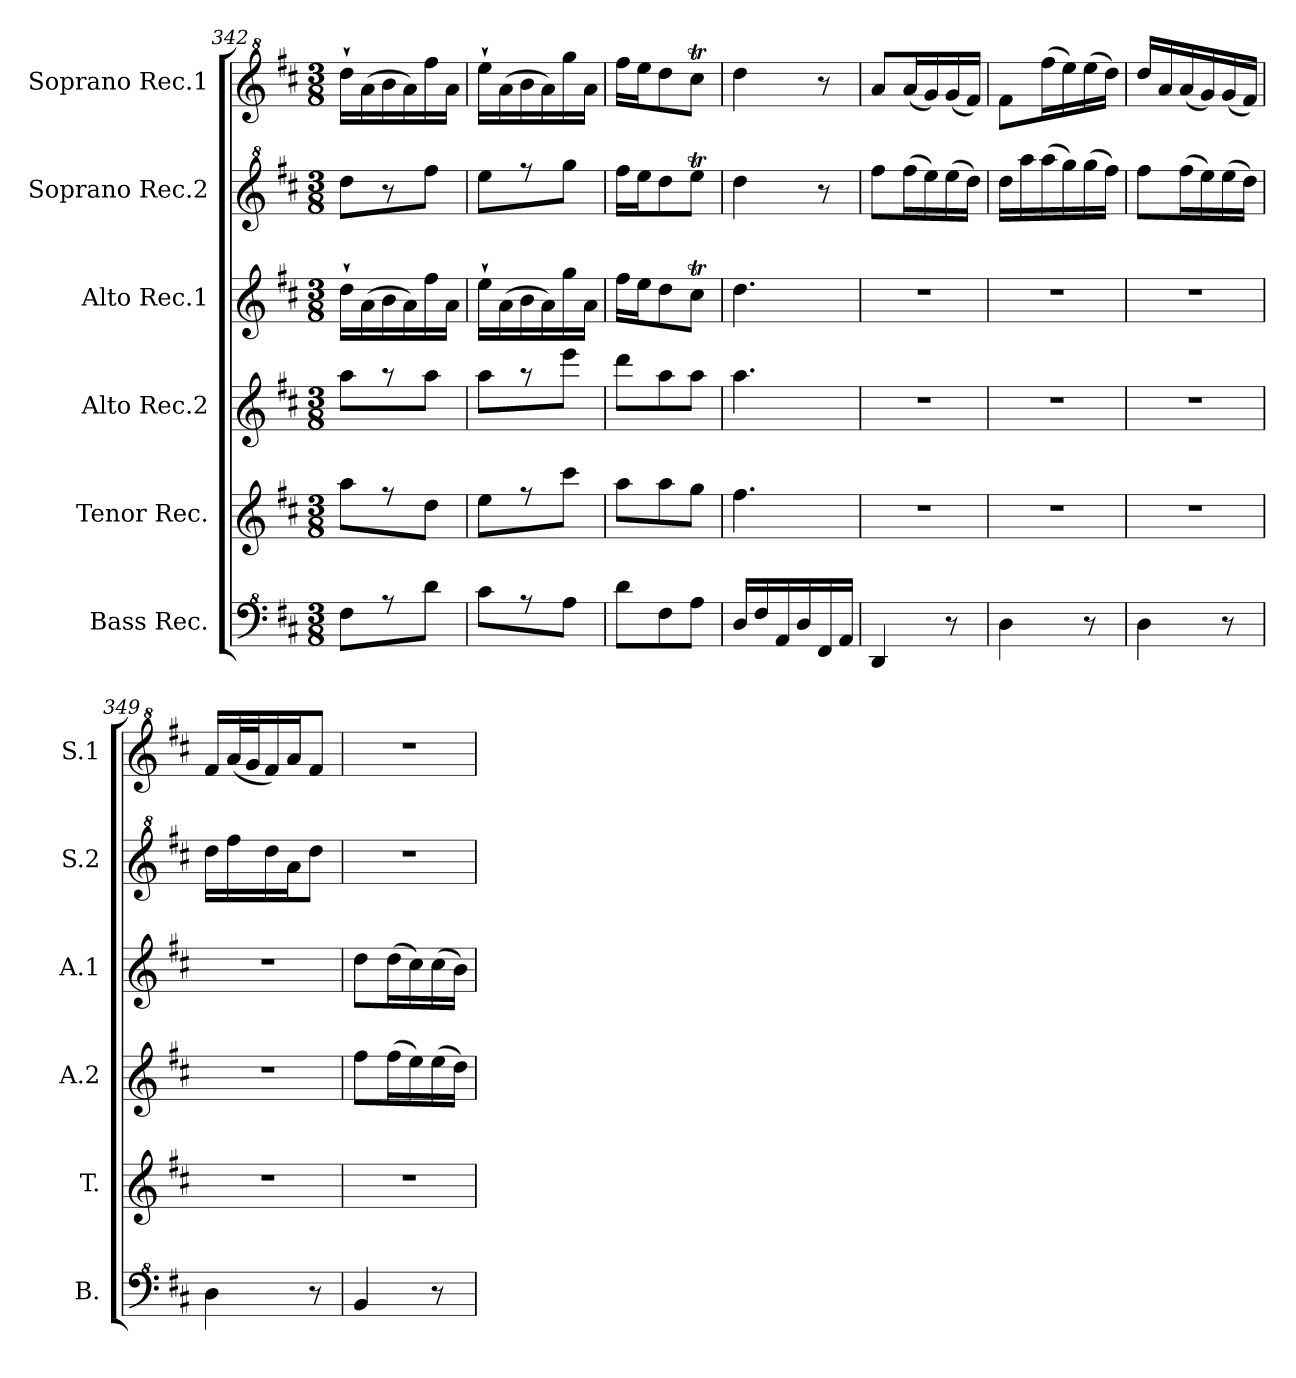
**kern	**kern	**kern	**kern	**kern	**kern
*part6	*part5	*part4	*part3	*part2	*part1
*staff6	*staff5	*staff4	*staff3	*staff2	*staff1
*I"Bass Rec.	*I"Tenor Rec.	*I"Alto Rec.2	*I"Alto Rec.1	*I"Soprano Rec.2	*I"Soprano Rec.1
*I'B.	*I'T.	*I'A.2	*I'A.1	*I'S.2	*I'S.1
*clefF^4	*clefG2	*clefG2	*clefG2	*clefG^2	*clefG^2
*k[f#c#]	*k[f#c#]	*k[f#c#]	*k[f#c#]	*k[f#c#]	*k[f#c#]
*D:	*D:	*D:	*D:	*D:	*D:
*M3/8	*M3/8	*M3/8	*M3/8	*M3/8	*M3/8
=342	=342	=342	=342	=342	=342
8f#\L	8aa\L	8aa\L	16dd`\LL	8ddd\L	16ddd`\LL
.	.	.	(>16a\	.	(>16aa\
8r	8r	8r	16b\	8r	16bb\
.	.	.	16a\)	.	16aa\)
8dd\J	8dd\J	8aa\J	16ff#\	8fff#\J	16fff#\
.	.	.	16a\JJ	.	16aa\JJ
=343	=343	=343	=343	=343	=343
8cc#\L	8ee\L	8aa\L	16ee`\LL	8eee\L	16eee`\LL
.	.	.	(>16a\	.	(>16aa\
8r	8r	8r	16b\	8r	16bb\
.	.	.	16a\)	.	16aa\)
8a\J	8ccc#\J	8eee\J	16gg\	8ggg\J	16ggg\
.	.	.	16a\JJ	.	16aa\JJ
=344	=344	=344	=344	=344	=344
8dd\L	8aa\L	8ddd\L	16ff#\LL	16fff#\LL	16fff#\LL
.	.	.	16ee\J	16eee\J	16eee\J
8f#\	8aa\	8aa\	8dd\	8ddd\	8ddd\
8a\J	8gg\J	8aa\J	8cc#t\J	8eeeT\J	8ccc#t\J
=345	=345	=345	=345	=345	=345
16d/LL	4.ff#\	4.aa\	4.dd\	4ddd\	4ddd\
16f#/	.	.	.	.	.
16A/	.	.	.	.	.
16d/	.	.	.	.	.
16F#/	.	.	.	8r	8r
16A/JJ	.	.	.	.	.
=346	=346	=346	=346	=346	=346
4D/	4.r	4.r	4.r	8fff#\L	8aa/L
.	.	.	.	(>16fff#\L	(16aa/L
.	.	.	.	16eee\)	16gg/)
8r	.	.	.	(>16eee\	(16gg/
.	.	.	.	16ddd\JJ)	16ff#/JJ)
!!LO:PB:g=z
=347	=347	=347	=347	=347	=347
4d\	4.r	4.r	4.r	16ddd\LL	8ff#\L
.	.	.	.	16aaa\	.
.	.	.	.	(>16aaa\	(>16fff#\L
.	.	.	.	16ggg\)	16eee\)
8r	.	.	.	(>16ggg\	(>16eee\
.	.	.	.	16fff#\JJ)	16ddd\JJ)
=348	=348	=348	=348	=348	=348
4d\	4.r	4.r	4.r	8fff#\L	16ddd/LL
.	.	.	.	.	16aa/
.	.	.	.	(>16fff#\L	(16aa/
.	.	.	.	16eee\)	16gg/)
8r	.	.	.	(>16eee\	(16gg/
.	.	.	.	16ddd\JJ)	16ff#/JJ)
=349	=349	=349	=349	=349	=349
4d\	4.r	4.r	4.r	16ddd\LL	16ff#/LL
.	.	.	.	16fff#\	(32aa/L
.	.	.	.	.	32gg/J
.	.	.	.	16ddd\	16ff#/)
.	.	.	.	16aa\J	16aa/J
8r	.	.	.	8ddd\J	8ff#/J
=350	=350	=350	=350	=350	=350
4B/	4.r	8ff#\L	8dd\L	4.r	4.r
.	.	(>16ff#\L	(>16dd\L	.	.
.	.	16ee\)	16cc#\)	.	.
8r	.	(>16ee\	(>16cc#\	.	.
.	.	16dd\JJ)	16b\JJ)	.	.
=	=	=	=	=	=
*-	*-	*-	*-	*-	*-
